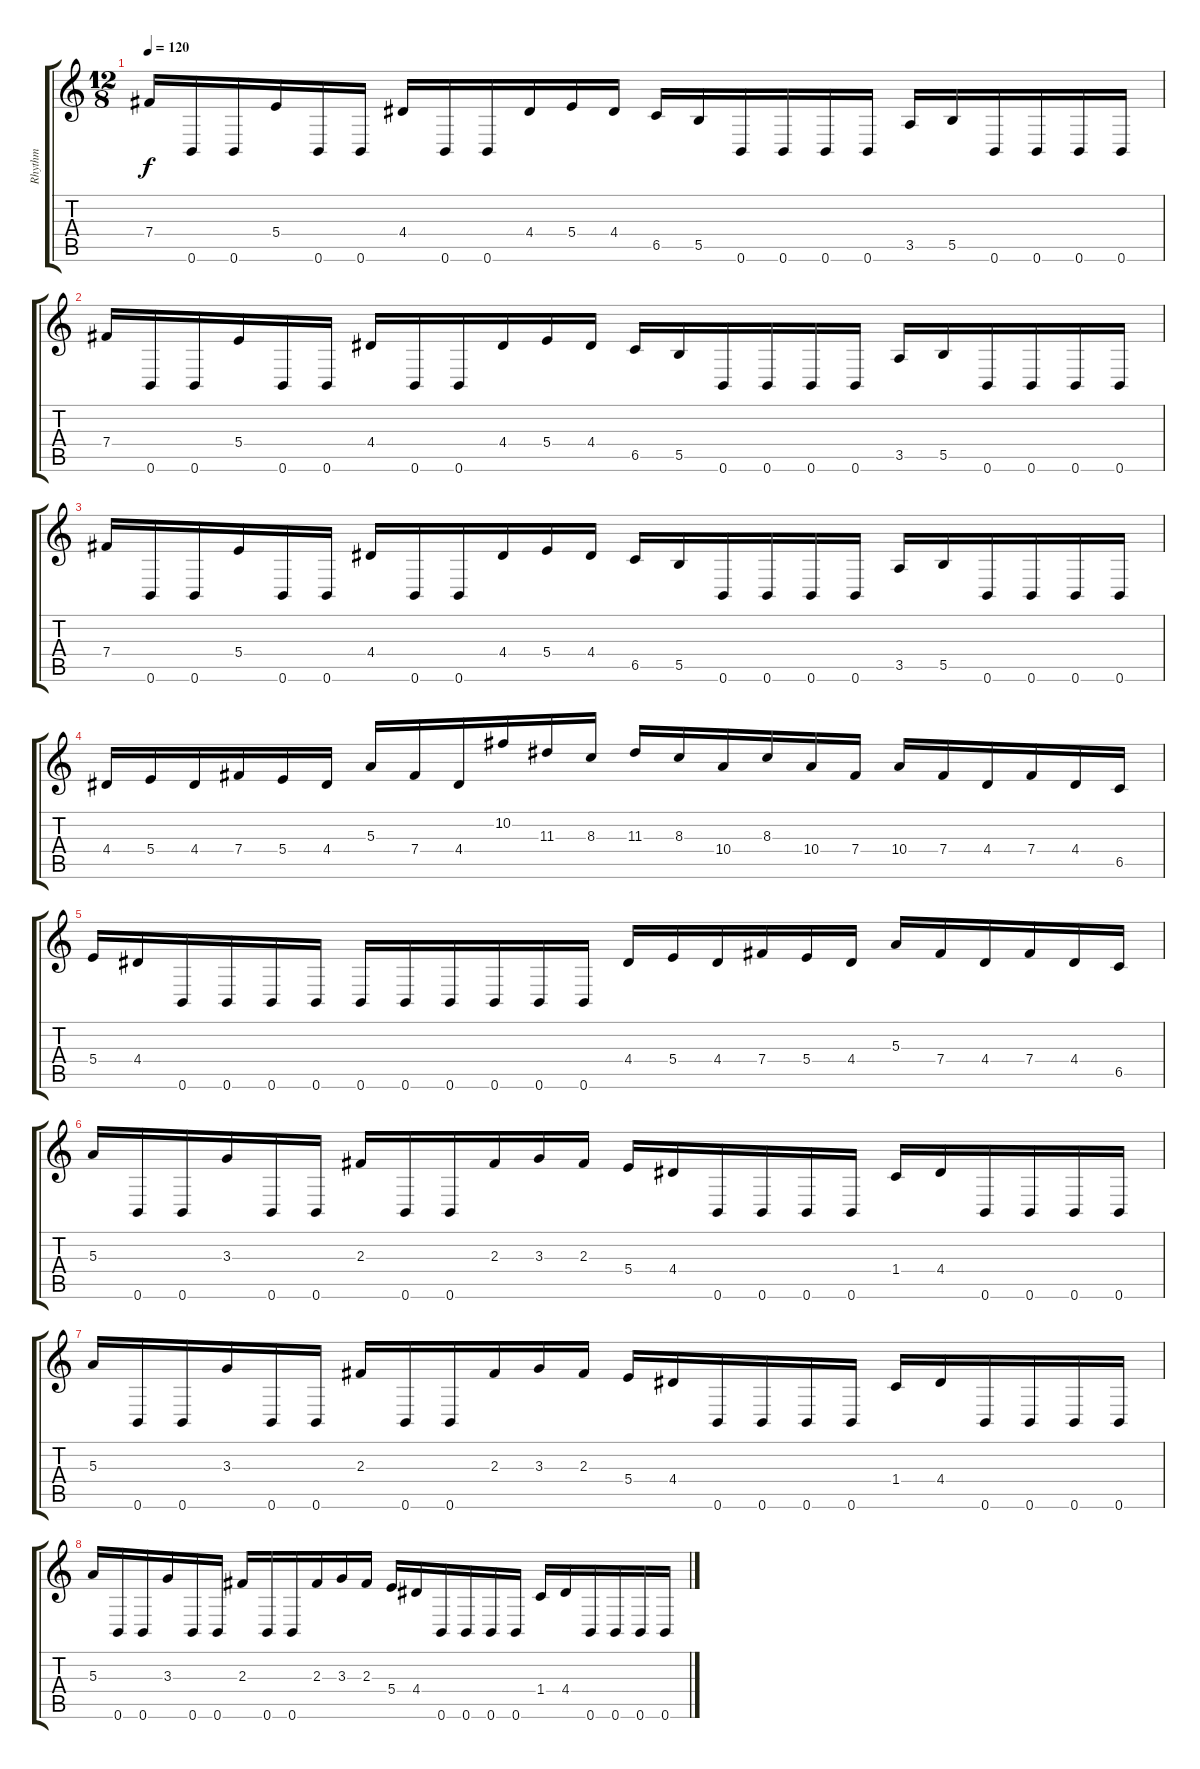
\track ("Rhythm" "Rhythm") {instrument distortionguitar}
\staff {score tabs}
\tuning (Db4 Ab3 E3 B2 Gb2 B1) {hide}
\ts (12 8)
\tempo 120
\clef g2
\ks c
7.4.16{dy f} 0.6.16 0.6.16 5.4.16 0.6.16 0.6.16 4.4.16 0.6.16 0.6.16 4.4.16 5.4.16 4.4.16 6.5.16 5.5.16 0.6.16 0.6.16 0.6.16 0.6.16 3.5.16 5.5.16 0.6.16 0.6.16 0.6.16 0.6.16 |
7.4.16 0.6.16 0.6.16 5.4.16 0.6.16 0.6.16 4.4.16 0.6.16 0.6.16 4.4.16 5.4.16 4.4.16 6.5.16 5.5.16 0.6.16 0.6.16 0.6.16 0.6.16 3.5.16 5.5.16 0.6.16 0.6.16 0.6.16 0.6.16 |
7.4.16 0.6.16 0.6.16 5.4.16 0.6.16 0.6.16 4.4.16 0.6.16 0.6.16 4.4.16 5.4.16 4.4.16 6.5.16 5.5.16 0.6.16 0.6.16 0.6.16 0.6.16 3.5.16 5.5.16 0.6.16 0.6.16 0.6.16 0.6.16 |
4.4.16 5.4.16 4.4.16 7.4.16 5.4.16 4.4.16 5.3.16 7.4.16 4.4.16 10.2.16 11.3.16 8.3.16 11.3.16 8.3.16 10.4.16 8.3.16 10.4.16 7.4.16 10.4.16 7.4.16 4.4.16 7.4.16 4.4.16 6.5.16 |
5.4.16 4.4.16 0.6.16 0.6.16 0.6.16 0.6.16 0.6.16 0.6.16 0.6.16 0.6.16 0.6.16 0.6.16 4.4.16 5.4.16 4.4.16 7.4.16 5.4.16 4.4.16 5.3.16 7.4.16 4.4.16 7.4.16 4.4.16 6.5.16 |
5.3.16 0.6.16 0.6.16 3.3.16 0.6.16 0.6.16 2.3.16 0.6.16 0.6.16 2.3.16 3.3.16 2.3.16 5.4.16 4.4.16 0.6.16 0.6.16 0.6.16 0.6.16 1.4.16 4.4.16 0.6.16 0.6.16 0.6.16 0.6.16 |
5.3.16 0.6.16 0.6.16 3.3.16 0.6.16 0.6.16 2.3.16 0.6.16 0.6.16 2.3.16 3.3.16 2.3.16 5.4.16 4.4.16 0.6.16 0.6.16 0.6.16 0.6.16 1.4.16 4.4.16 0.6.16 0.6.16 0.6.16 0.6.16 |
5.3.16 0.6.16 0.6.16 3.3.16 0.6.16 0.6.16 2.3.16 0.6.16 0.6.16 2.3.16 3.3.16 2.3.16 5.4.16 4.4.16 0.6.16 0.6.16 0.6.16 0.6.16 1.4.16 4.4.16 0.6.16 0.6.16 0.6.16 0.6.16
